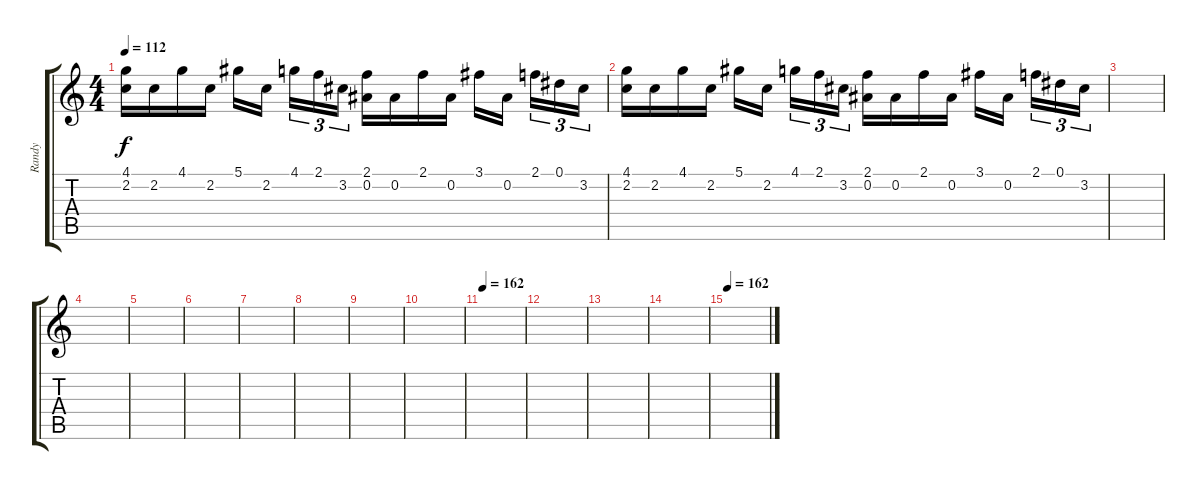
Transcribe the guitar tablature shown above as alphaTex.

\track ("Randy" "Randy") {instrument distortionguitar}
\staff {score tabs}
\tuning (Eb4 Bb3 Gb3 Db3 Ab2 Eb2) {hide}
\ts (4 4)
\tempo 112
\clef g2
\ks c
(4.1 2.2).16{dy f} 2.2.16 4.1.16 2.2.16 5.1.16 2.2.16 4.1.16{tu (3 2)} 2.1.16{tu (3 2)} 3.2.16{tu (3 2)} (2.1 0.2).16 0.2.16 2.1.16 0.2.16 3.1.16 0.2.16 2.1.16{tu (3 2)} 0.1.16{tu (3 2)} 3.2.16{tu (3 2)} |
(4.1 2.2).16 2.2.16 4.1.16 2.2.16 5.1.16 2.2.16 4.1.16{tu (3 2)} 2.1.16{tu (3 2)} 3.2.16{tu (3 2)} (2.1 0.2).16 0.2.16 2.1.16 0.2.16 3.1.16 0.2.16 2.1.16{tu (3 2)} 0.1.16{tu (3 2)} 3.2.16{tu (3 2)} |
|
|
|
|
|
|
|
|
\tempo 162
|
|
|
|
\tempo 162
